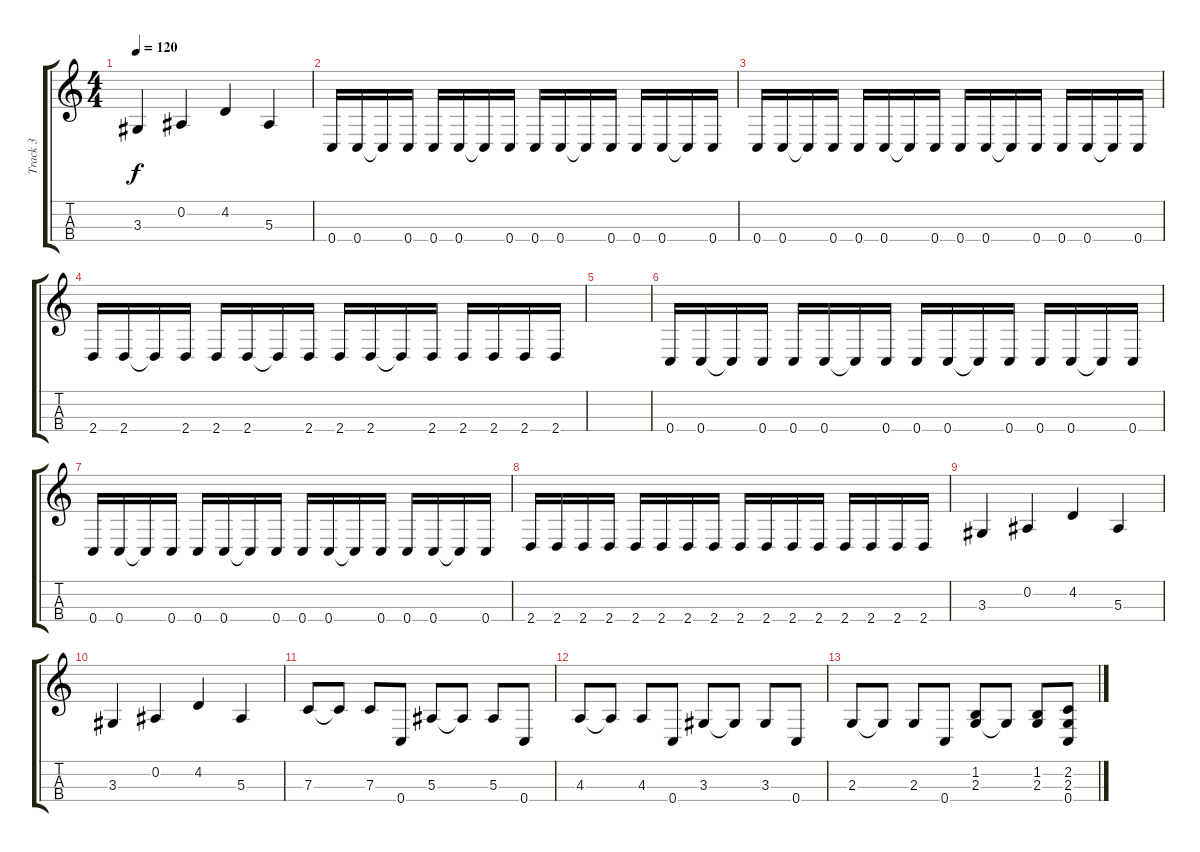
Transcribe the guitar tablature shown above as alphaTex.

\track ("Track 3" "Track 3") {instrument fretlessbass}
\staff {score tabs}
\tuning (Eb3 Bb2 F2 C2) {hide}
\ts (4 4)
\tempo 120
\clef g2
\ks c
3.3.4{dy f} 0.2.4 4.2.4 5.3.4 |
0.4.16 0.4.16 0.4{t}.16 0.4.16 0.4.16 0.4.16 0.4{t}.16 0.4.16 0.4.16 0.4.16 0.4{t}.16 0.4.16 0.4.16 0.4.16 0.4{t}.16 0.4.16 |
0.4.16 0.4.16 0.4{t}.16 0.4.16 0.4.16 0.4.16 0.4{t}.16 0.4.16 0.4.16 0.4.16 0.4{t}.16 0.4.16 0.4.16 0.4.16 0.4{t}.16 0.4.16 |
2.4.16 2.4.16 2.4{t}.16 2.4.16 2.4.16 2.4.16 2.4{t}.16 2.4.16 2.4.16 2.4.16 2.4{t}.16 2.4.16 2.4.16 2.4.16 2.4.16 2.4.16 |
|
0.4.16 0.4.16 0.4{t}.16 0.4.16 0.4.16 0.4.16 0.4{t}.16 0.4.16 0.4.16 0.4.16 0.4{t}.16 0.4.16 0.4.16 0.4.16 0.4{t}.16 0.4.16 |
0.4.16 0.4.16 0.4{t}.16 0.4.16 0.4.16 0.4.16 0.4{t}.16 0.4.16 0.4.16 0.4.16 0.4{t}.16 0.4.16 0.4.16 0.4.16 0.4{t}.16 0.4.16 |
2.4.16 2.4.16 2.4.16 2.4.16 2.4.16 2.4.16 2.4.16 2.4.16 2.4.16 2.4.16 2.4.16 2.4.16 2.4.16 2.4.16 2.4.16 2.4.16 |
3.3.4 0.2.4 4.2.4 5.3.4 |
3.3.4 0.2.4 4.2.4 5.3.4 |
7.3.8 7.3{t}.8 7.3.8 0.4.8 5.3.8 5.3{t}.8 5.3.8 0.4.8 |
4.3.8 4.3{t}.8 4.3.8 0.4.8 3.3.8 3.3{t}.8 3.3.8 0.4.8 |
2.3.8 2.3{t}.8 2.3.8 0.4.8 (1.2 2.3).8 2.3{t}.8 (1.2 2.3).8 (2.2 2.3 0.4).8
